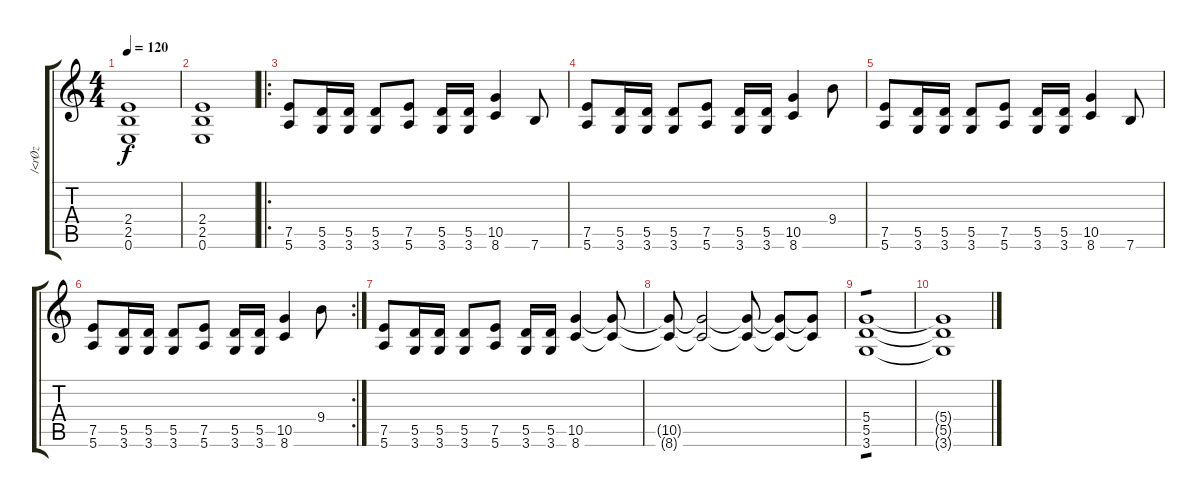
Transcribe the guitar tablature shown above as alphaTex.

\track ("/<rØz" "/<rØz") {instrument distortionguitar}
\staff {score tabs}
\tuning (E4 B3 G3 D3 A2 E2) {hide}
\ts (4 4)
\tempo 120
\clef g2
\ks c
(2.4 2.5 0.6).1{dy f} |
(2.4 2.5 0.6).1 |
\ro
(7.5 5.6).8 (5.5 3.6).16 (5.5 3.6).16 (5.5 3.6).8 (7.5 5.6).8 (5.5 3.6).16 (5.5 3.6).16 (10.5 8.6).4 7.6.8 |
(7.5 5.6).8 (5.5 3.6).16 (5.5 3.6).16 (5.5 3.6).8 (7.5 5.6).8 (5.5 3.6).16 (5.5 3.6).16 (10.5 8.6).4 9.4.8 |
(7.5 5.6).8 (5.5 3.6).16 (5.5 3.6).16 (5.5 3.6).8 (7.5 5.6).8 (5.5 3.6).16 (5.5 3.6).16 (10.5 8.6).4 7.6.8 |
\rc 2
(7.5 5.6).8 (5.5 3.6).16 (5.5 3.6).16 (5.5 3.6).8 (7.5 5.6).8 (5.5 3.6).16 (5.5 3.6).16 (10.5 8.6).4 9.4.8 |
(7.5 5.6).8 (5.5 3.6).16 (5.5 3.6).16 (5.5 3.6).8 (7.5 5.6).8 (5.5 3.6).16 (5.5 3.6).16 (10.5 8.6).4 (10.5{t} 8.6{t}).8 |
(10.5{t} 8.6{t}).8 (10.5{t} 8.6{t}).2 (10.5{t} 8.6{t}).8 (10.5{t} 8.6{t}).8 (10.5{t} 8.6{t}).8 |
(5.4 5.5 3.6).1{tp 1 volume 2} |
(5.4{t} 5.5{t} 3.6{t}).1
